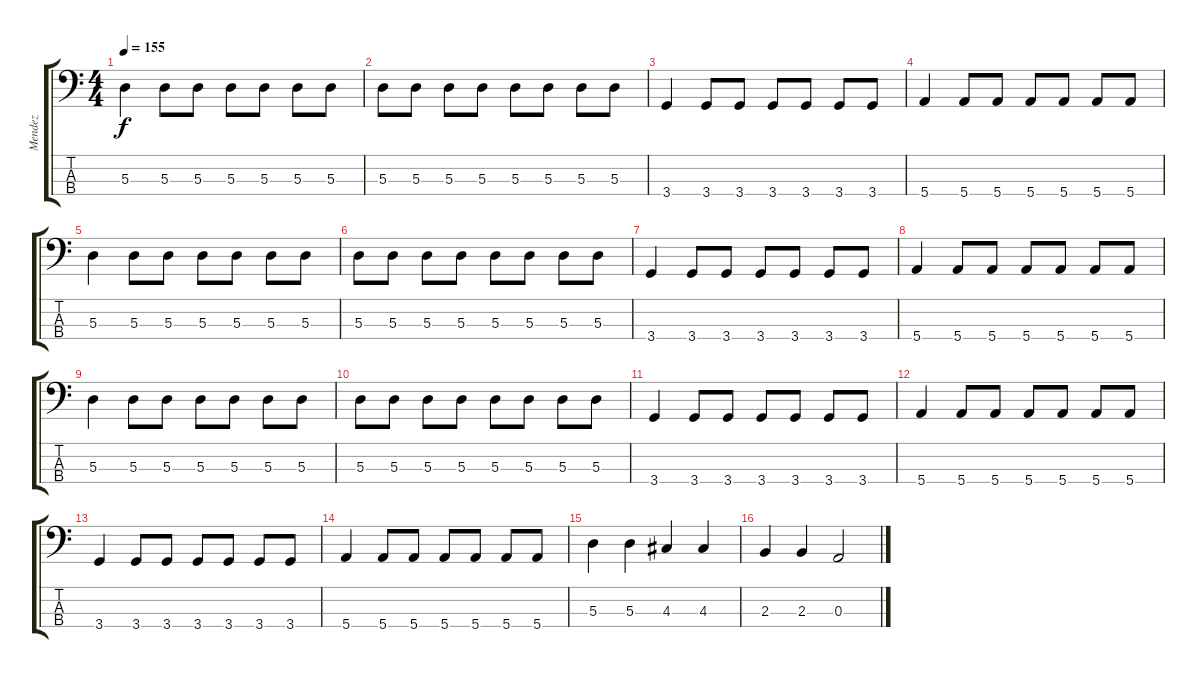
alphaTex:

\track ("Mendez" "Mendez") {instrument electricbasspick}
\staff {score tabs}
\tuning (G2 D2 A1 E1) {hide}
\ts (4 4)
\tempo 155
\clef f4
\ks c
5.3.4{dy f} 5.3.8 5.3.8 5.3.8 5.3.8 5.3.8 5.3.8 |
5.3.8 5.3.8 5.3.8 5.3.8 5.3.8 5.3.8 5.3.8 5.3.8 |
3.4.4 3.4.8 3.4.8 3.4.8 3.4.8 3.4.8 3.4.8 |
5.4.4 5.4.8 5.4.8 5.4.8 5.4.8 5.4.8 5.4.8 |
5.3.4 5.3.8 5.3.8 5.3.8 5.3.8 5.3.8 5.3.8 |
5.3.8 5.3.8 5.3.8 5.3.8 5.3.8 5.3.8 5.3.8 5.3.8 |
3.4.4 3.4.8 3.4.8 3.4.8 3.4.8 3.4.8 3.4.8 |
5.4.4 5.4.8 5.4.8 5.4.8 5.4.8 5.4.8 5.4.8 |
5.3.4 5.3.8 5.3.8 5.3.8 5.3.8 5.3.8 5.3.8 |
5.3.8 5.3.8 5.3.8 5.3.8 5.3.8 5.3.8 5.3.8 5.3.8 |
3.4.4 3.4.8 3.4.8 3.4.8 3.4.8 3.4.8 3.4.8 |
5.4.4 5.4.8 5.4.8 5.4.8 5.4.8 5.4.8 5.4.8 |
3.4.4 3.4.8 3.4.8 3.4.8 3.4.8 3.4.8 3.4.8 |
5.4.4 5.4.8 5.4.8 5.4.8 5.4.8 5.4.8 5.4.8 |
5.3.4 5.3.4 4.3.4 4.3.4 |
2.3.4 2.3.4 0.3.2
